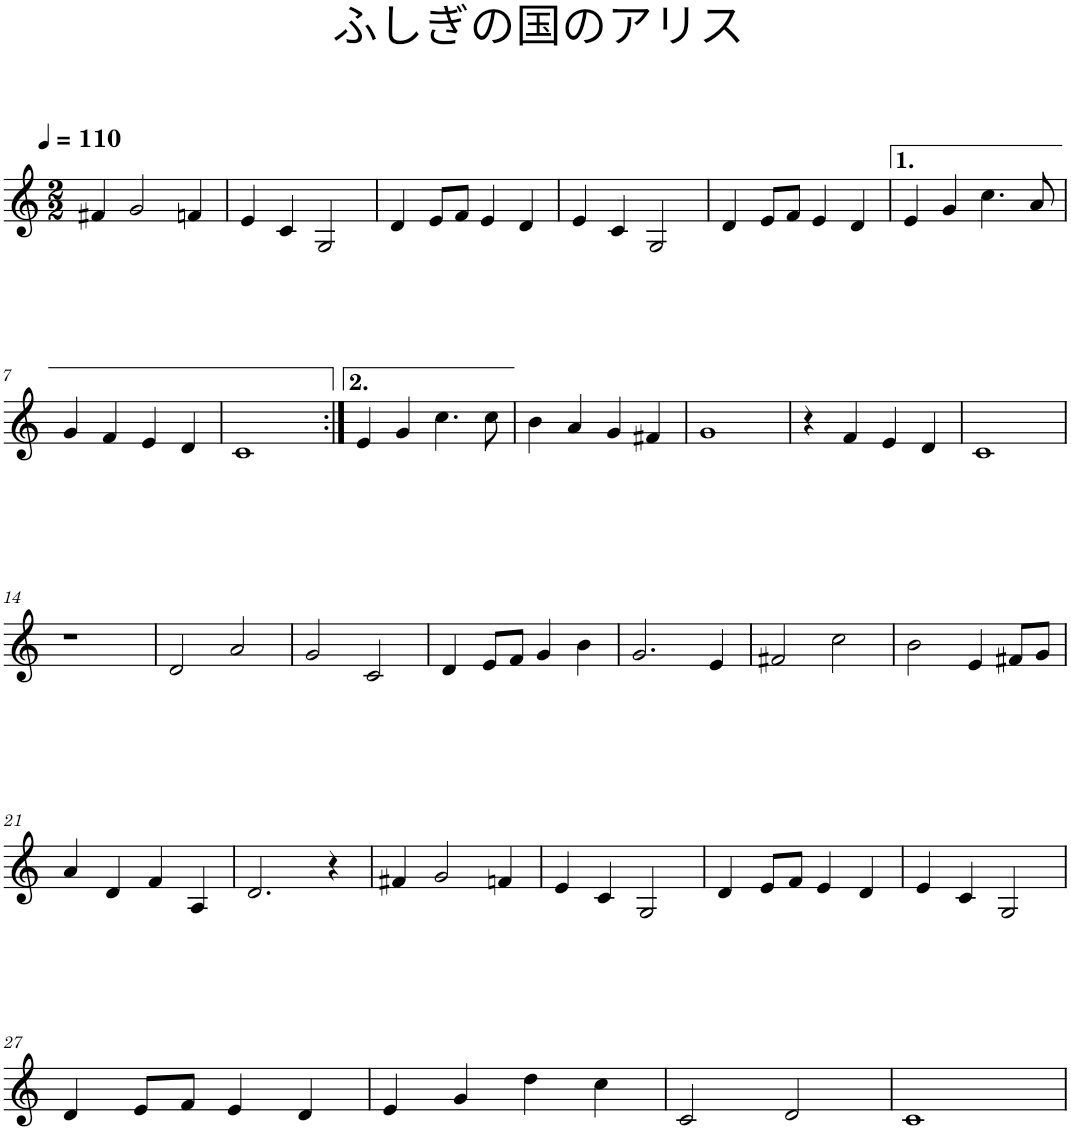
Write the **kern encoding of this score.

**kern
*part1
*staff1
*I"Piano
*I'Pno.
*clefG2
*k[]
*M2/2
*MM110
=1
4f#X/
2g/
4fn/
=2
4e/
4c/
2G/
=3
4d/
8e/L
8f/J
4e/
4d/
=4
4e/
4c/
2G/
=5
4d/
8e/L
8f/J
4e/
4d/
=6
4e/
4g/
4.cc\
8a/
!!LO:LB:g=z
=7
4g/
4f/
4e/
4d/
=8
1c
=9:|!
4e/
4g/
4.cc\
8cc\
=10
4b\
4a/
4g/
4f#X/
=11
1g
=12
4r
4f/
4e/
4d/
=13
1c
!!LO:LB:g=z
=14
1r
=15
2d/
2a/
=16
2g/
2c/
=17
4d/
8e/L
8f/J
4g/
4b\
=18
2.g/
4e/
=19
2f#X/
2cc\
=20
2b\
4e/
8f#X/L
8g/J
!!LO:LB:g=z
=21
4a/
4d/
4f/
4A/
=22
2.d/
4r
=23
4f#X/
2g/
4fn/
=24
4e/
4c/
2G/
=25
4d/
8e/L
8f/J
4e/
4d/
=26
4e/
4c/
2G/
!!LO:LB:g=z
=27
4d/
8e/L
8f/J
4e/
4d/
=28
4e/
4g/
4dd\
4cc\
=29
2c/
2d/
=30
1c
=
*-
